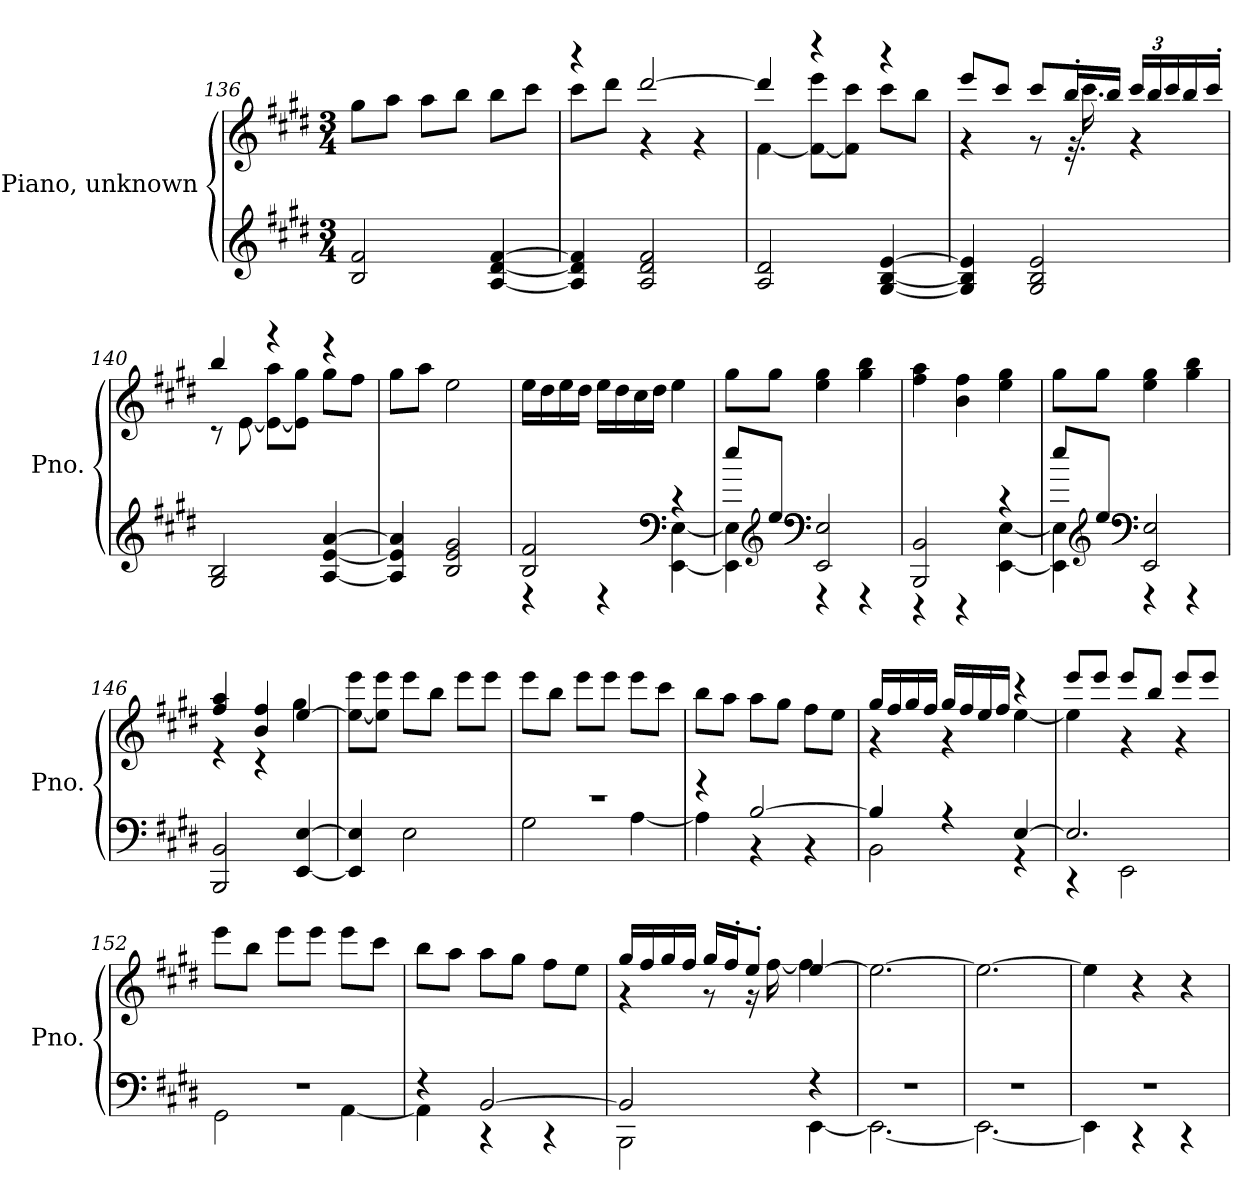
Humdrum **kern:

**kern	**kern
*part1	*part1
*staff2	*staff1
*I"Piano, unknown	*
*I'Pno.	*
*clefG2	*clefG2
*k[f#c#g#d#]	*k[f#c#g#d#]
*M3/4	*M3/4
=136	=136
2B/ 2f#/	8gg#\L
.	8aa\J
.	8aa\L
.	8bb\J
[4A/ [4d#/ [4f#/	8bb\L
.	8ccc#\J
=137	=137
*	*^
4A/] 4d#/] 4f#/]	4r	8ccc#\L
.	.	8ddd#\J
2A/ 2d#/ 2f#/	[2ddd#/	4r
.	.	4r
=138	=138	=138
2A/ 2d#/	4ddd#/]	[4f#\
.	4r	8f#\_ 8eee\L
.	.	8f#\] 8ccc#\J
[4G#/ [4B/ [4e/	4r	8ccc#\L
.	.	8bb\J
!!LO:LB:g=z	!!
=139	=139	=139
4G#/] 4B/] 4e/]	8eee/L	4r
.	8ccc#/J	.
2G#/ 2B/ 2e/	8ccc#/L	8r
.	16bb'/L	32r
.	.	16.ccc#'\
.	16bb/JJ	.
*	*Xbrackettup	*
.	24ccc#/LL	4r
.	24bb/	.
.	24ccc#/	.
.	16bb/	.
.	16ccc#'/JJ	.
=140	=140	=140
2G#/ 2B/	4bb/	8r
.	.	[8e\
.	4r	8e\_ 8aa\L
.	.	8e\] 8gg#\J
[4A/ [4e/ [4a/	4r	8gg#\L
.	.	8ff#\J
*	*v	*v
=141	=141
4A/] 4e/] 4a/]	8gg#\L
.	8aa\J
2B/ 2e/ 2g#/	2ee\
=142	=142
*^	*
2B/ 2f#/	4r	16ee\LL
.	.	16dd#\
.	.	16ee\
.	.	16dd#\JJ
.	4r	16ee\LL
.	.	16dd#\
.	.	16cc#\
.	.	16dd#\JJ
*clefF4	*	*
4r	[4EE\ [4E\	4ee\
!!LO:LB:g=z
=143	=143	=143
8ee/L	4EE\] 4E\]	8gg#\L
*clefG2	*	*
8ee/J	.	8gg#\J
*clefF4	*	*
2EE/ 2E/	4r	4ee\ 4gg#\
.	4r	4gg#\ 4bb\
=144	=144	=144
2BBB/ 2BB/	4r	4ff#\ 4aa\
.	4r	4b\ 4ff#\
4r	[4EE\ [4E\	4ee\ 4gg#\
=145	=145	=145
8ee/L	4EE\] 4E\]	8gg#\L
*clefG2	*	*
8ee/J	.	8gg#\J
*clefF4	*	*
2EE/ 2E/	4r	4ee\ 4gg#\
.	4r	4gg#\ 4bb\
*v	*v	*
=146	=146
*	*^
2BBB/ 2BB/	4ff#/ 4aa/	4r
.	4b/ 4ff#/	4r
[4EE/ [4E/	[4ee/	4gg#\
*	*v	*v
=147	=147
4EE/] 4E/]	8ee\_ 8eee\L
.	8ee\] 8eee\J
2E\	8eee\L
.	8bb\J
.	8eee\L
.	8eee\J
=148	=148
*^	*
2.r	2G#\	8eee\L
.	.	8bb\J
.	.	8eee\L
.	.	8eee\J
.	[4A\	8eee\L
.	.	8ccc#\J
!!LO:LB:g=z
=149	=149	=149
4r	4A\]	8bb\L
.	.	8aa\J
[2B/	4r	8aa\L
.	.	8gg#\J
.	4r	8ff#\L
.	.	8ee\J
=150	=150	=150
*	*	*^
4B/]	2BB\	16gg#/LL	4r
.	.	16ff#/	.
.	.	16gg#/	.
.	.	16ff#/JJ	.
4r	.	16gg#/LL	4r
.	.	16ff#/	.
.	.	16ee/	.
.	.	16ff#/JJ	.
[4E/	4r	4r	[4ee\
=151	=151	=151	=151
2.E/]	4r	8eee/L	4ee\]
.	.	8eee/J	.
.	2EE\	8eee/L	4r
.	.	8bb/J	.
.	.	8eee/L	4r
.	.	8eee/J	.
*	*	*v	*v
=152	=152	=152
2.r	2GG#\	8eee\L
.	.	8bb\J
.	.	8eee\L
.	.	8eee\J
.	[4AA\	8eee\L
.	.	8ccc#\J
=153	=153	=153
4r	4AA\]	8bb\L
.	.	8aa\J
[2BB/	4r	8aa\L
.	.	8gg#\J
.	4r	8ff#\L
.	.	8ee\J
!!LO:LB:g=z
=154	=154	=154
*	*	*^
2BB/]	2BBB\	16gg#/LL	4r
.	.	16ff#/	.
.	.	16gg#/	.
.	.	16ff#/JJ	.
.	.	16gg#/LL	8r
.	.	16ff#'/J	.
.	.	8ee'/J	16r
.	.	.	[16ff#\
4r	[4EE\	[4ee/	4ff#\]
*	*	*v	*v
=155	=155	=155
2.r	2.EE\_	2.ee\_
=156	=156	=156
2.r	2.EE\_	2.ee\_
=157	=157	=157
2.r	4EE\]	4ee\]
.	4r	4r
.	4r	4r
*v	*v	*
=	=
*-	*-
